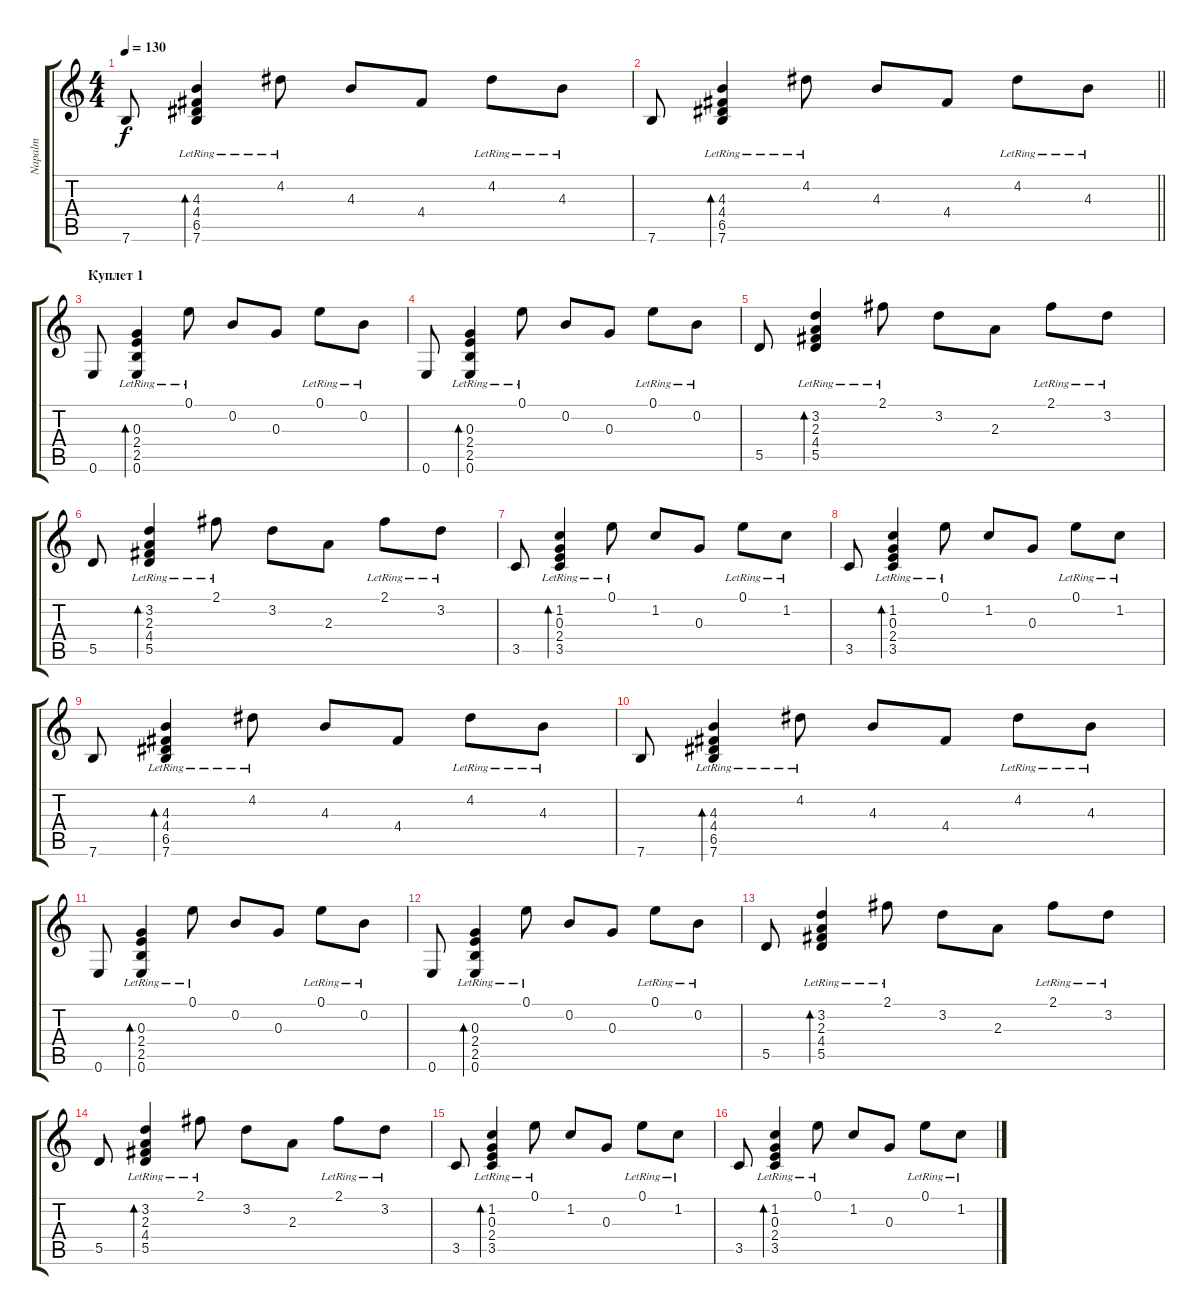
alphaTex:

\track ("Napalm" "Napalm") {instrument acousticguitarsteel}
\staff {score tabs}
\tuning (E4 B3 G3 D3 A2 E2) {hide}
\ts (4 4)
\tempo 130
\clef g2
\ks c
7.6.8{dy f} (4.3{lr} 4.4{lr} 6.5{lr} 7.6{lr}).4{bd 480} 4.2{lr}.8 4.3.8 4.4.8 4.2{lr}.8 4.3{lr}.8 |
\barLineRight lightlight
7.6.8 (4.3{lr} 4.4{lr} 6.5{lr} 7.6{lr}).4{bd 480} 4.2{lr}.8 4.3.8 4.4.8 4.2{lr}.8 4.3{lr}.8 |
\section ("" "Куплет 1")
0.6.8 (0.3{lr} 2.4{lr} 2.5{lr} 0.6{lr}).4{bd 480} 0.1{lr}.8 0.2.8 0.3.8 0.1{lr}.8 0.2{lr}.8 |
0.6.8 (0.3{lr} 2.4{lr} 2.5{lr} 0.6{lr}).4{bd 480} 0.1{lr}.8 0.2.8 0.3.8 0.1{lr}.8 0.2{lr}.8 |
5.5.8 (3.2{lr} 2.3 4.4{lr} 5.5{lr}).4{bd 480} 2.1{lr}.8 3.2.8 2.3.8 2.1{lr}.8 3.2{lr}.8 |
5.5.8 (3.2{lr} 2.3 4.4{lr} 5.5{lr}).4{bd 480} 2.1{lr}.8 3.2.8 2.3.8 2.1{lr}.8 3.2{lr}.8 |
3.5.8 (1.2{lr} 0.3{lr} 2.4{lr} 3.5{lr}).4{bd 480} 0.1{lr}.8 1.2.8 0.3.8 0.1{lr}.8 1.2{lr}.8 |
3.5.8 (1.2{lr} 0.3{lr} 2.4{lr} 3.5{lr}).4{bd 480} 0.1{lr}.8 1.2.8 0.3.8 0.1{lr}.8 1.2{lr}.8 |
7.6.8 (4.3{lr} 4.4{lr} 6.5{lr} 7.6{lr}).4{bd 480} 4.2{lr}.8 4.3.8 4.4.8 4.2{lr}.8 4.3{lr}.8 |
7.6.8 (4.3{lr} 4.4{lr} 6.5{lr} 7.6{lr}).4{bd 480} 4.2{lr}.8 4.3.8 4.4.8 4.2{lr}.8 4.3{lr}.8 |
0.6.8 (0.3{lr} 2.4{lr} 2.5{lr} 0.6{lr}).4{bd 480} 0.1{lr}.8 0.2.8 0.3.8 0.1{lr}.8 0.2{lr}.8 |
0.6.8 (0.3{lr} 2.4{lr} 2.5{lr} 0.6{lr}).4{bd 480} 0.1{lr}.8 0.2.8 0.3.8 0.1{lr}.8 0.2{lr}.8 |
5.5.8 (3.2{lr} 2.3 4.4{lr} 5.5{lr}).4{bd 480} 2.1{lr}.8 3.2.8 2.3.8 2.1{lr}.8 3.2{lr}.8 |
5.5.8 (3.2{lr} 2.3 4.4{lr} 5.5{lr}).4{bd 480} 2.1{lr}.8 3.2.8 2.3.8 2.1{lr}.8 3.2{lr}.8 |
3.5.8 (1.2{lr} 0.3{lr} 2.4{lr} 3.5{lr}).4{bd 480} 0.1{lr}.8 1.2.8 0.3.8 0.1{lr}.8 1.2{lr}.8 |
3.5.8 (1.2{lr} 0.3{lr} 2.4{lr} 3.5{lr}).4{bd 480} 0.1{lr}.8 1.2.8 0.3.8 0.1{lr}.8 1.2{lr}.8
